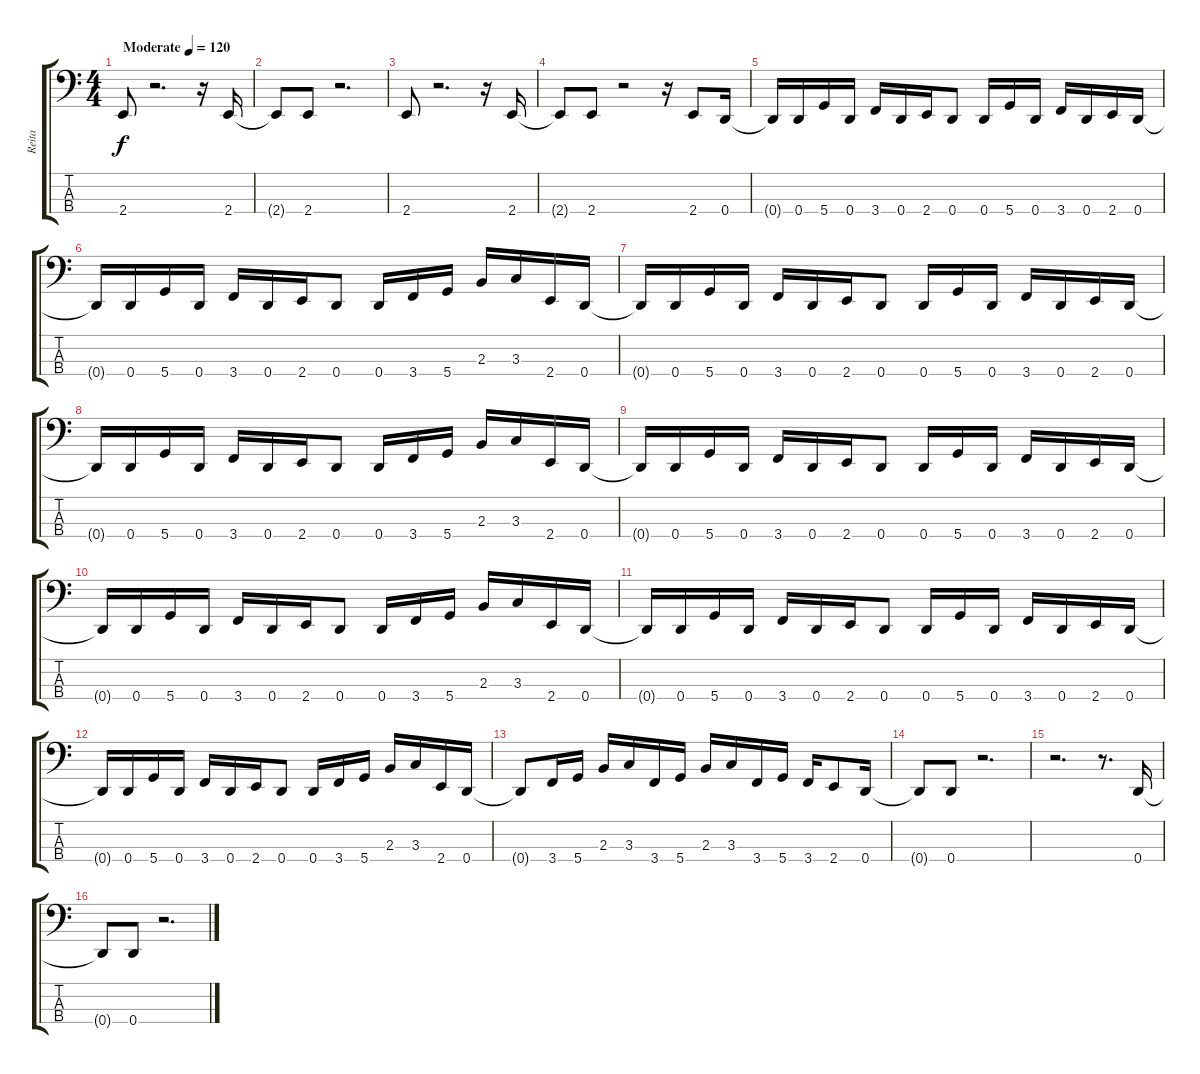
\track ("Reita" "Reita") {instrument electricbasspick}
\staff {score tabs}
\tuning (G2 D2 A1 D1) {hide}
\ts (4 4)
\tempo (120 "Moderate")
\clef f4
\ks c
2.4.8{dy f instrument electricbasspick} r.2{d} r.16 2.4.16 |
2.4{t}.8 2.4.8 r.2{d} |
2.4.8 r.2{d} r.16 2.4.16 |
2.4{t}.8 2.4.8 r.2 r.16 2.4.8 0.4.16 |
0.4{t}.16 0.4.16 5.4.16 0.4.16 3.4.16 0.4.16 2.4.16 0.4.8 0.4.16 5.4.16 0.4.16 3.4.16 0.4.16 2.4.16 0.4.16 |
0.4{t}.16 0.4.16 5.4.16 0.4.16 3.4.16 0.4.16 2.4.16 0.4.8 0.4.16 3.4.16 5.4.16 2.3.16 3.3.16 2.4.16 0.4.16 |
0.4{t}.16 0.4.16 5.4.16 0.4.16 3.4.16 0.4.16 2.4.16 0.4.8 0.4.16 5.4.16 0.4.16 3.4.16 0.4.16 2.4.16 0.4.16 |
0.4{t}.16 0.4.16 5.4.16 0.4.16 3.4.16 0.4.16 2.4.16 0.4.8 0.4.16 3.4.16 5.4.16 2.3.16 3.3.16 2.4.16 0.4.16 |
0.4{t}.16 0.4.16 5.4.16 0.4.16 3.4.16 0.4.16 2.4.16 0.4.8 0.4.16 5.4.16 0.4.16 3.4.16 0.4.16 2.4.16 0.4.16 |
0.4{t}.16 0.4.16 5.4.16 0.4.16 3.4.16 0.4.16 2.4.16 0.4.8 0.4.16 3.4.16 5.4.16 2.3.16 3.3.16 2.4.16 0.4.16 |
0.4{t}.16 0.4.16 5.4.16 0.4.16 3.4.16 0.4.16 2.4.16 0.4.8 0.4.16 5.4.16 0.4.16 3.4.16 0.4.16 2.4.16 0.4.16 |
0.4{t}.16 0.4.16 5.4.16 0.4.16 3.4.16 0.4.16 2.4.16 0.4.8 0.4.16 3.4.16 5.4.16 2.3.16 3.3.16 2.4.16 0.4.16 |
0.4{t}.8 3.4.16 5.4.16 2.3.16 3.3.16 3.4.16 5.4.16 2.3.16 3.3.16 3.4.16 5.4.16 3.4.16 2.4.8 0.4.16 |
0.4{t}.8 0.4.8 r.2{d} |
r.2{d} r.8{d} 0.4.16 |
0.4{t}.8 0.4.8 r.2{d}
